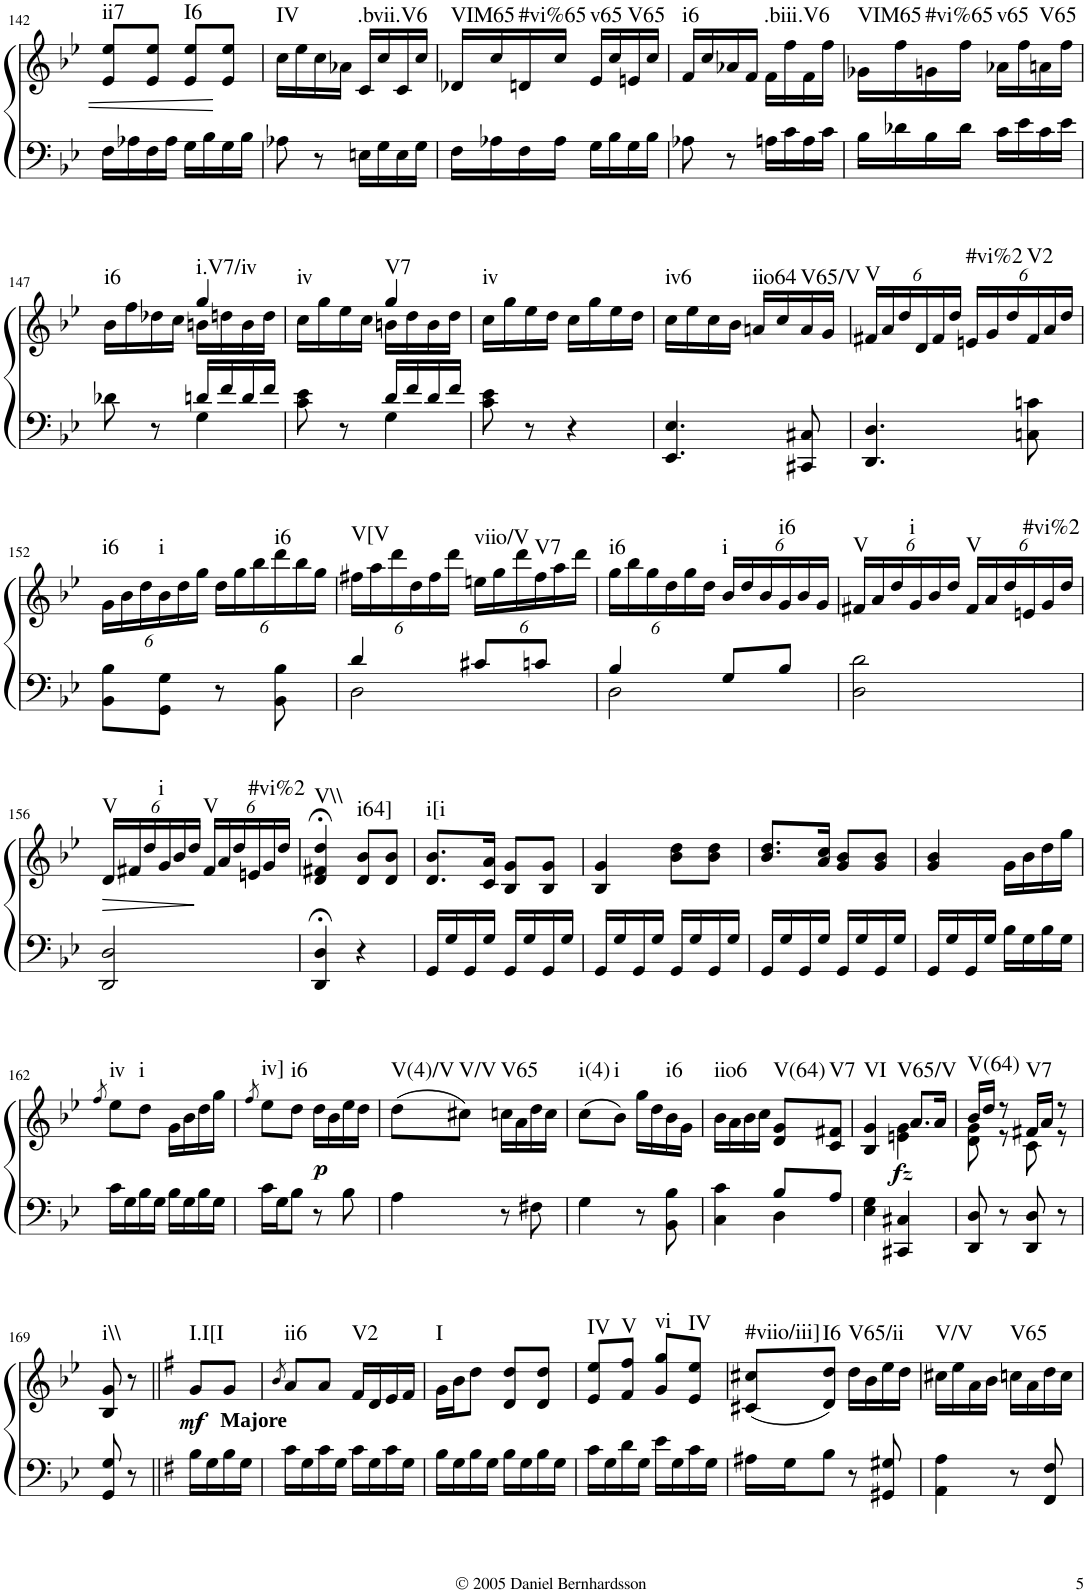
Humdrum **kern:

**kern	**kern	**dynam	**harte
*part1	*part1	*part1	*part1
*staff2	*staff1	*staff1/2	*
*I"Piano	*	*	*
*I'Pno.	*	*	*
!!LO:PB:g=z
*clefF4	*clefG2	*	*
*k[b-e-]	*k[b-e-]	*	*
*B-:	*B-:	*	*
*M2/4	*M2/4	*	*
=142	=142	=142	=142
!	!	!	!LO:H:kt=ii7
16F\LL	8e-/ 8ee-/L	.	N
16A-X\	.	.	.
16F\	8e-/ 8ee-/J	.	.
16A-\JJ	.	.	.
!	!	!	!LO:H:kt=I6
16G\LL	8e-/ 8ee-/L	.	N
16B-\	.	.	.
16G\	8e-/ 8ee-/J	.	.
16B-\JJ	.	.	.
=143	=143	=143	=143
!	!	!	!LO:H:kt=IV
8A-X\	16cc\LL	.	N
.	16ee-\	.	.
8r	16cc\	.	.
.	16a-X\JJ	.	.
!	!	!	!LO:H:kt=.bvii.V6
16En\LL	16c/LL	.	N
16G\	16cc/	.	.
16E\	16c/	.	.
16G\JJ	16cc/JJ	.	.
=144	=144	=144	=144
!	!	!	!LO:H:kt=VIM65
16F\LL	16d-X/LL	.	N
16A-X\	16cc/	.	.
!	!	!	!LO:H:kt=#vi%65
16F\	16dn/	.	N
16A-\JJ	16cc/JJ	.	.
!	!	!	!LO:H:kt=v65
16G\LL	16e-/LL	.	N
16B-\	16cc/	.	.
!	!	!	!LO:H:kt=V65
16G\	16en/	.	N
16B-\JJ	16cc/JJ	.	.
=145	=145	=145	=145
!	!	!	!LO:H:kt=i6
8A-X\	16f/LL	.	N
.	16cc/	.	.
8r	16a-X/	.	.
.	16f/JJ	.	.
!	!	!	!LO:H:kt=.biii.V6
16An\LL	16f\LL	.	N
16c\	16ff\	.	.
16A\	16f\	.	.
16c\JJ	16ff\JJ	.	.
=146	=146	=146	=146
!	!	!	!LO:H:kt=VIM65
16B-\LL	16g-X\LL	.	N
16d-X\	16ff\	.	.
!	!	!	!LO:H:kt=#vi%65
16B-\	16gn\	.	N
16d-\JJ	16ff\JJ	.	.
!	!	!	!LO:H:kt=v65
16c\LL	16a-X\LL	.	N
16e-\	16ff\	.	.
!	!	!	!LO:H:kt=V65
16c\	16an\	.	N
16e-\JJ	16ff\JJ	.	.
!!LO:LB:g=z
=147	=147	=147	=147
*^	*^	*	*
!	!	!	!	!	!LO:H:kt=i6
8d-X\	4ryy	16b-\LL	4ryy	.	N
.	.	16ff\	.	.	.
8r	.	16dd-X\	.	.	.
.	.	16cc\JJ	.	.	.
!	!	!	!	!	!LO:H:kt=i.V7/iv
16dn/LL	4G\	4gg/	16bn\LL	.	N
16f/	.	.	16ddn\	.	.
16d/	.	.	16b\	.	.
16f/JJ	.	.	16dd\JJ	.	.
=148	=148	=148	=148	=148	=148
!	!	!	!	!	!LO:H:kt=iv
8c\ 8e-\	4ryy	16cc\LL	4ryy	.	N
.	.	16gg\	.	.	.
8r	.	16ee-\	.	.	.
.	.	16cc\JJ	.	.	.
!	!	!	!	!	!LO:H:kt=V7
16d/LL	4G\	4gg/	16bn\LL	.	N
16f/	.	.	16dd\	.	.
16d/	.	.	16b\	.	.
16f/JJ	.	.	16dd\JJ	.	.
*v	*v	*	*	*	*
=149	=149	=149	=149	=149
!	!	!	!	!LO:H:kt=iv
*	*v	*v	*	*
8c\ 8e-\	16cc\LL	.	N
.	16gg\	.	.
8r	16ee-\	.	.
.	16dd\JJ	.	.
4r	16cc\LL	.	.
.	16gg\	.	.
.	16ee-\	.	.
.	16dd\JJ	.	.
=150	=150	=150	=150
!	!	!	!LO:H:kt=iv6
4.EE-/ 4.E-/	16cc\LL	.	N
.	16ee-\	.	.
.	16cc\	.	.
.	16b-\JJ	.	.
!	!	!	!LO:H:kt=iio64
.	16an/LL	.	N
.	16cc/	.	.
!	!	!	!LO:H:kt=V65/V
8CC#X/ 8C#X/	16a/	.	N
.	16g/JJ	.	.
=151	=151	=151	=151
*	*Xbrackettup	*	*
!	!	!	!LO:H:kt=V
4.DD/ 4.D/	24f#X/LL	.	N
.	24a/	.	.
.	24dd/	.	.
.	24d/	.	.
.	24f#/	.	.
.	24dd/JJ	.	.
!	!	!	!LO:H:kt=#vi%2
.	24en/LL	.	N
.	24g/	.	.
.	24dd/	.	.
!	!	!	!LO:H:kt=V2
8Cn\ 8cn\	24f#/	.	N
.	24a/	.	.
.	24dd/JJ	.	.
!!LO:LB:g=z
=152	=152	=152	=152
!	!	!	!LO:H:kt=i6
8BB-\ 8B-\L	24g\LL	.	N
.	24b-\	.	.
.	24dd\	.	.
!	!	!	!LO:H:kt=i
8GG\ 8G\J	24b-\	.	N
.	24dd\	.	.
.	24gg\JJ	.	.
8r	24dd\LL	.	.
.	24gg\	.	.
.	24bb-\	.	.
!	!	!	!LO:H:kt=i6
8BB-\ 8B-\	24ddd\	.	N
.	24bb-\	.	.
.	24gg\JJ	.	.
=153	=153	=153	=153
*^	*	*	*
!	!	!	!	!LO:H:kt=V[V
4d/	2D\	24ff#X\LL	.	N
.	.	24aa\	.	.
.	.	24ddd\	.	.
.	.	24dd\	.	.
.	.	24ff#\	.	.
.	.	24ddd\JJ	.	.
!	!	!	!	!LO:H:kt=viio/V
8c#X/L	.	24een\LL	.	N
.	.	24gg\	.	.
.	.	24ddd\	.	.
!	!	!	!	!LO:H:kt=V7
8cn/J	.	24ff#\	.	N
.	.	24aa\	.	.
.	.	24ddd\JJ	.	.
=154	=154	=154	=154	=154
!	!	!	!	!LO:H:kt=i6
4B-/	2D\	24gg\LL	.	N
.	.	24bb-\	.	.
.	.	24gg\	.	.
.	.	24dd\	.	.
.	.	24gg\	.	.
.	.	24dd\JJ	.	.
!	!	!	!	!LO:H:kt=i
8G/L	.	24b-/LL	.	N
.	.	24dd/	.	.
.	.	24b-/	.	.
!	!	!	!	!LO:H:kt=i6
8B-/J	.	24g/	.	N
.	.	24b-/	.	.
.	.	24g/JJ	.	.
*v	*v	*	*	*
=155	=155	=155	=155
!	!	!	!LO:H:kt=V
2D\ 2d\	24f#X/LL	.	N
.	24a/	.	.
.	24dd/	.	.
!	!	!	!LO:H:kt=i
.	24g/	.	N
.	24b-/	.	.
.	24dd/JJ	.	.
!	!	!	!LO:H:kt=V
.	24f#/LL	.	N
.	24a/	.	.
.	24dd/	.	.
!	!	!	!LO:H:kt=#vi%2
.	24en/	.	N
.	24g/	.	.
.	24dd/JJ	.	.
!!LO:LB:g=z
=156	=156	=156	=156
!	!	!LO:HP:b	!LO:H:kt=V
2DD/ 2D/	24d/LL	>	N
.	24f#X/	.	.
.	24dd/	.	.
!	!	!	!LO:H:kt=i
.	24g/	.	N
.	24b-/	.	.
.	24dd/JJ	.	.
!	!	!	!LO:H:kt=V
.	24f#/LL	]	N
.	24a/	.	.
.	24dd/	.	.
!	!	!	!LO:H:kt=#vi%2
.	24en/	.	N
.	24g/	.	.
.	24dd/JJ	.	.
=157	=157	=157	=157
!	!	!	!LO:H:kt=V\\
4DD/;< 4D/;<	4d/;< 4f#X/;< 4dd/;<	.	N
!	!	!	!LO:H:kt=i64]
4r	8d/ 8b-/L	.	N
.	8d/ 8b-/J	.	.
=158	=158	=158	=158
!	!	!	!LO:H:kt=i[i
16GG/LL	8.d/ 8.b-/L	.	N
16G/	.	.	.
16GG/	.	.	.
16G/JJ	16c/ 16a/Jk	.	.
16GG/LL	8B-/ 8g/L	.	.
16G/	.	.	.
16GG/	8B-/ 8g/J	.	.
16G/JJ	.	.	.
=159	=159	=159	=159
16GG/LL	4B-/ 4g/	.	.
16G/	.	.	.
16GG/	.	.	.
16G/JJ	.	.	.
16GG/LL	8b-\ 8dd\L	.	.
16G/	.	.	.
16GG/	8b-\ 8dd\J	.	.
16G/JJ	.	.	.
=160	=160	=160	=160
16GG/LL	8.b-/ 8.dd/L	.	.
16G/	.	.	.
16GG/	.	.	.
16G/JJ	16a/ 16cc/Jk	.	.
16GG/LL	8g/ 8b-/L	.	.
16G/	.	.	.
16GG/	8g/ 8b-/J	.	.
16G/JJ	.	.	.
=161	=161	=161	=161
16GG/LL	4g/ 4b-/	.	.
16G/	.	.	.
16GG/	.	.	.
16G/JJ	.	.	.
16B-\LL	16g\LL	.	.
16G\	16b-\	.	.
16B-\	16dd\	.	.
16G\JJ	16gg\JJ	.	.
!!LO:LB:g=z
=162	=162	=162	=162
.	8qff/	.	.
!	!	!	!LO:H:kt=iv
16c\LL	8ee-\L	.	N
16G\	.	.	.
!	!	!	!LO:H:kt=i
16B-\	8dd\J	.	N
16G\JJ	.	.	.
16B-\LL	16g\LL	.	.
16G\	16b-\	.	.
16B-\	16dd\	.	.
16G\JJ	16gg\JJ	.	.
=163	=163	=163	=163
.	8qff/	.	.
!	!	!	!LO:H:kt=iv]
16c\LL	8ee-\L	.	N
16G\J	.	.	.
!	!	!	!LO:H:kt=i6
8B-\J	8dd\J	.	N
!	!	!LO:DY:b	!
8r	16dd\LL	p	.
.	16b-\	.	.
8B-\	16ee-\	.	.
.	16dd\JJ	.	.
=164	=164	=164	=164
!	!	!	!LO:H:kt=V(4)/V
4A\	(8dd\L	.	N
!	!	!	!LO:H:kt=V/V
.	8cc#X\J)	.	N
!	!	!	!LO:H:kt=V65
8r	16ccn\LL	.	N
.	16a\	.	.
8F#X\	16dd\	.	.
.	16cc\JJ	.	.
=165	=165	=165	=165
!	!	!	!LO:H:kt=i(4)
4G\	(8cc\L	.	N
!	!	!	!LO:H:kt=i
.	8b-\J)	.	N
8r	16gg\LL	.	.
.	16dd\	.	.
!	!	!	!LO:H:kt=i6
8BB-\ 8B-\	16b-\	.	N
.	16g\JJ	.	.
=166	=166	=166	=166
*^	*	*	*
!	!	!	!	!LO:H:kt=iio6
4C\ 4c\	4ryy	16b-\LL	.	N
.	.	16a\	.	.
.	.	16b-\	.	.
.	.	16cc\JJ	.	.
!	!	!	!	!LO:H:kt=V(64)
8B-/L	4D\	8d/ 8g/L	.	N
!	!	!	!	!LO:H:kt=V7
8A/J	.	8c/ 8f#X/J	.	N
*v	*v	*	*	*
=167	=167	=167	=167
*	*^	*	*
!	!	!	!	!LO:H:kt=VI
4E-\ 4G\	4B-/ 4g/	4ryy	.	N
!	!	!	!LO:DY:b	!LO:H:kt=V65/V
4CC#X/ 4C#X/	8.a/L	4en\ 4g\	fz	N
.	16a/Jk	.	.	.
=168	=168	=168	=168	=168
!	!	!	!	!LO:H:kt=V(64)
8DD/ 8D/	16b-/LL	8d\ 8g\	.	N
.	16dd/JJ	.	.	.
8r	8r	8r	.	.
!	!	!	!	!LO:H:kt=V7
8DD/ 8D/	16f#X/LL	8c\	.	N
.	16a/JJ	.	.	.
8r	8r	8r	.	.
!!LO:LB:g=z
=169	=169	=169	=169	=169
!	!	!	!	!LO:H:kt=i\\
*	*v	*v	*	*
8GG/ 8G/	8B-/ 8g/	.	N
8r	8r	.	.
=169X2||	=169X2||	=169X2||	=169X2||
*k[f#]	*k[f#]	*	*
*G:	*G:	*	*
!	!LO:TX:b:B:t=Majore	!	!
!	!	!LO:DY:b	!LO:H:kt=I.I[I
16B\LL	8g/L	mf	N
16G\	.	.	.
16B\	8g/J	.	.
16G\JJ	.	.	.
=170	=170	=170	=170
.	8qb/	.	.
!	!	!	!LO:H:kt=ii6
16c\LL	8a/L	.	N
16G\	.	.	.
16c\	8a/J	.	.
16G\JJ	.	.	.
!	!	!	!LO:H:kt=V2
16c\LL	16f#/LL	.	N
16G\	16d/	.	.
16c\	16e/	.	.
16G\JJ	16f#/JJ	.	.
=171	=171	=171	=171
!	!	!	!LO:H:kt=I
16B\LL	16g\LL	.	N
16G\	16b\J	.	.
16B\	8dd\J	.	.
16G\JJ	.	.	.
16B\LL	8d/ 8dd/L	.	.
16G\	.	.	.
16B\	8d/ 8dd/J	.	.
16G\JJ	.	.	.
=172	=172	=172	=172
!	!	!	!LO:H:kt=IV
16c\LL	8e/ 8ee/L	.	N
16G\	.	.	.
!	!	!	!LO:H:kt=V
16d\	8f#/ 8ff#/J	.	N
16G\JJ	.	.	.
!	!	!	!LO:H:kt=vi
16e\LL	8g/ 8gg/L	.	N
16G\	.	.	.
!	!	!	!LO:H:kt=IV
16c\	8e/ 8ee/J	.	N
16G\JJ	.	.	.
=173	=173	=173	=173
!	!	!	!LO:H:kt=#viio/iii]
16A#X\LL	(8c#X/ 8cc#X/L	.	N
16G\J	.	.	.
!	!	!	!LO:H:kt=I6
8B\J	8d/ 8dd/J)	.	N
!	!	!	!LO:H:kt=V65/ii
8r	16dd\LL	.	N
.	16b\	.	.
8GG#X/ 8G#X/	16ee\	.	.
.	16dd\JJ	.	.
=174	=174	=174	=174
!	!	!	!LO:H:kt=V/V
4AA\ 4A\	16cc#X\LL	.	N
.	16ee\	.	.
.	16a\	.	.
.	16b\JJ	.	.
!	!	!	!LO:H:kt=V65
8r	16ccn\LL	.	N
.	16a\	.	.
8FF#/ 8F#/	16dd\	.	.
.	16cc\JJ	.	.
=	=	=	=
*-	*-	*-	*-
